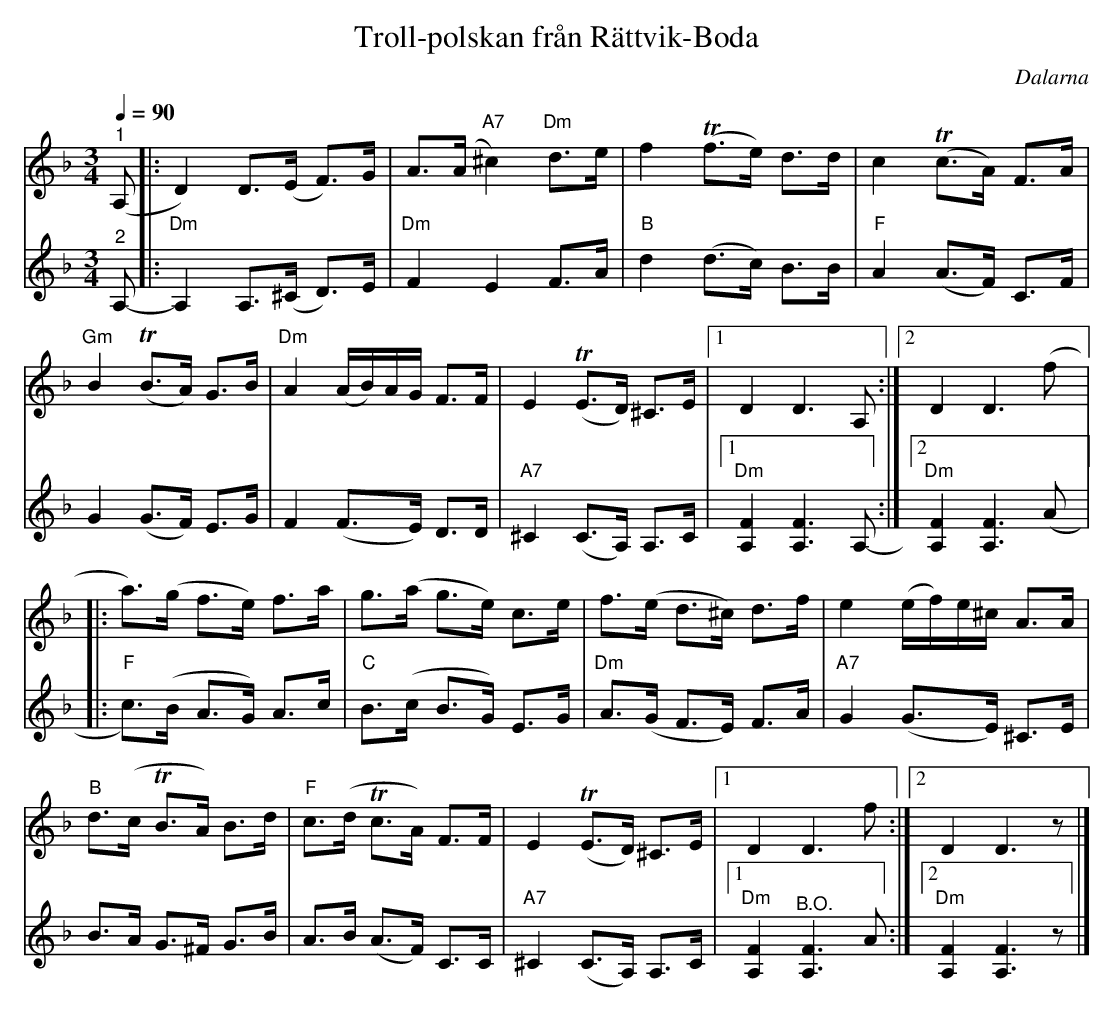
X:1
T:Troll-polskan från Rättvik-Boda
O:Dalarna
L:1/8
Q:1/4=90
M:3/4
K:Dm
V:1
"^1" (A, |: D2) D>(E F>)G | A>(A"A7" ^c2)"Dm" d>e | f2T (f>e) d>d | c2T (c>A) F>A |
"Gm" B2T (B>A) G>B |"Dm" A2 (A/B/)A/G/ F>F | E2T (E>D) ^C>E |1 D2 D3 A, :|2 D2 D3 (f |:
a>)(g f>e) f>a | g>(a g>e) c>e | f>(e d>^c) d>f | e2 (e/f/)e/^c/ A>A |
"B" d>(cT B>A) B>d | "F" c>(dT c>A) F>F | E2T (E>D) ^C>E |1 D2 D3 f :|2 D2 D3 z |]
V:2
"^2" A,- |:"Dm" A,2 A,>(^C D>)E |"Dm" F2 E2 F>A |"B" d2 (d>c) B>B |"F" A2 (A>F) C>F |
G2 (G>F) E>G | F2 (F>E) D>D |"A7" ^C2 (C>A,) A,>C |1"Dm" [A,F]2 [A,F]3 A,- :|2 "Dm" [A,F]2 [A,F]3 (A |:
"F" c>)(B A>G) A>c |"C" B>(c B>G) E>G |"Dm" A>(G F>E) F>A | "A7" G2 (G>E) ^C>E |
B>A G>^F G>B | A>B (A>F) C>C |"A7" ^C2 (C>A,) A,>C |1 "Dm" [A,F]2 "^B.O." [A,F]3 A :|2"Dm" [A,F]2 [A,F]3 z |]
